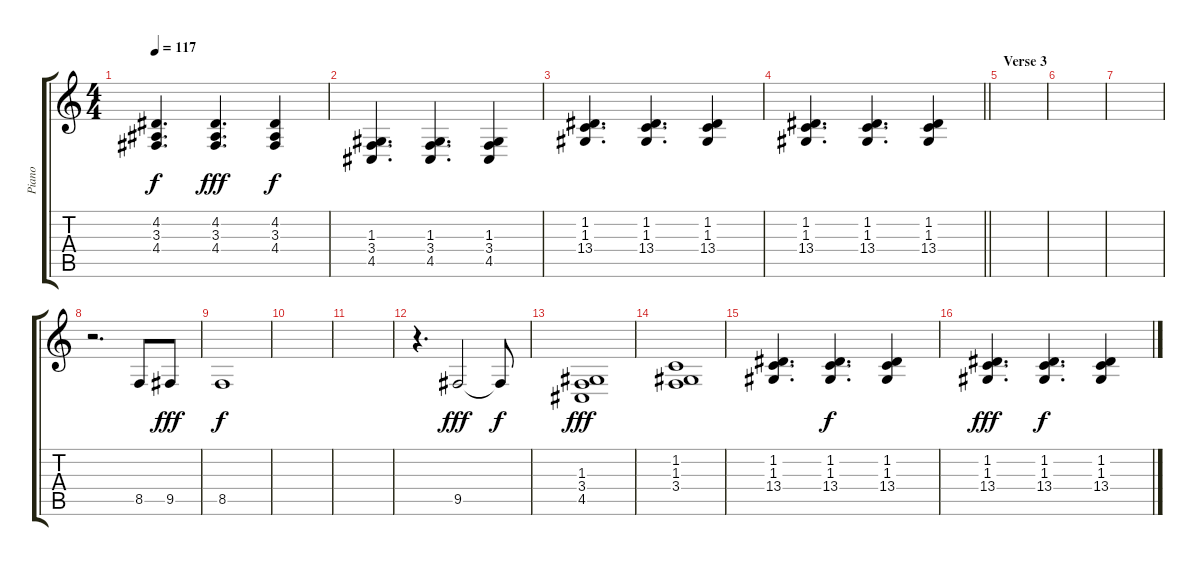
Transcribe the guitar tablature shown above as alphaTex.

\track ("Piano" "Piano") {instrument brightacousticpiano}
\staff {score tabs}
\tuning (E4 B3 G3 D3 A2 E2) {hide}
\ts (4 4)
\tempo 117
\clef g2
\ks c
(4.2 3.3 4.4).4{d dy f} (4.2 3.3 4.4).4{d dy fff} (4.2 3.3 4.4).4{dy f} |
(1.3 3.4 4.5).4{d} (1.3 3.4 4.5).4{d} (1.3 3.4 4.5).4 |
(1.2 1.3 13.4).4{d} (1.2 1.3 13.4).4{d} (1.2 1.3 13.4).4 |
\barLineRight lightlight
(1.2 1.3 13.4).4{d} (1.2 1.3 13.4).4{d} (1.2 1.3 13.4).4 |
\section ("" "Verse 3")
|
|
|
r.2{d} 8.5.8 9.5.8{dy fff} |
8.5.1{dy f} |
|
|
r.4{d} 9.5.2{dy fff} 9.5{t}.8{dy f} |
(1.3 3.4 4.5).1{dy fff} |
(1.2 1.3 3.4).1 |
(1.2 1.3 13.4).4{d} (1.2 1.3 13.4).4{d dy f} (1.2 1.3 13.4).4 |
(1.2 1.3 13.4).4{d dy fff} (1.2 1.3 13.4).4{d dy f} (1.2 1.3 13.4).4
